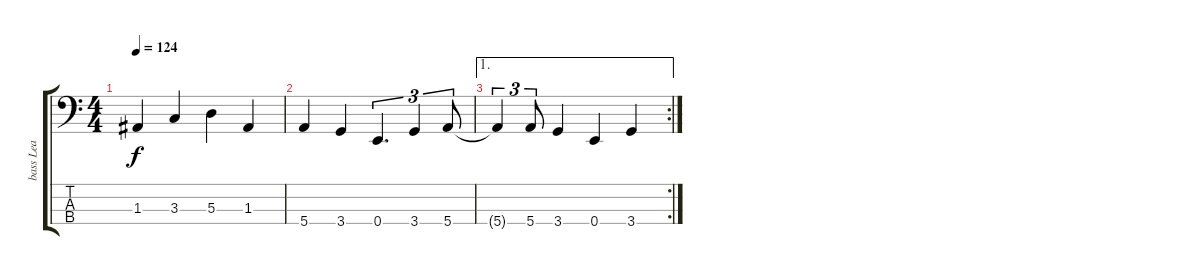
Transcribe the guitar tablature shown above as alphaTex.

\track ("bass Lea" "bass Lea") {instrument electricbasspick}
\staff {score tabs}
\tuning (G2 D2 A1 E1) {hide}
\ts (4 4)
\tempo 124
\clef f4
\ks c
1.3.4{dy f} 3.3.4 5.3.4 1.3.4 |
5.4.4 3.4.4 0.4.4{d tu (3 2)} 3.4.4{tu (3 2)} 5.4.8{tu (3 2)} |
\ae 1
\rc 2
5.4{t}.4{tu (3 2)} 5.4.8{tu (3 2)} 3.4.4 0.4.4 3.4.4
